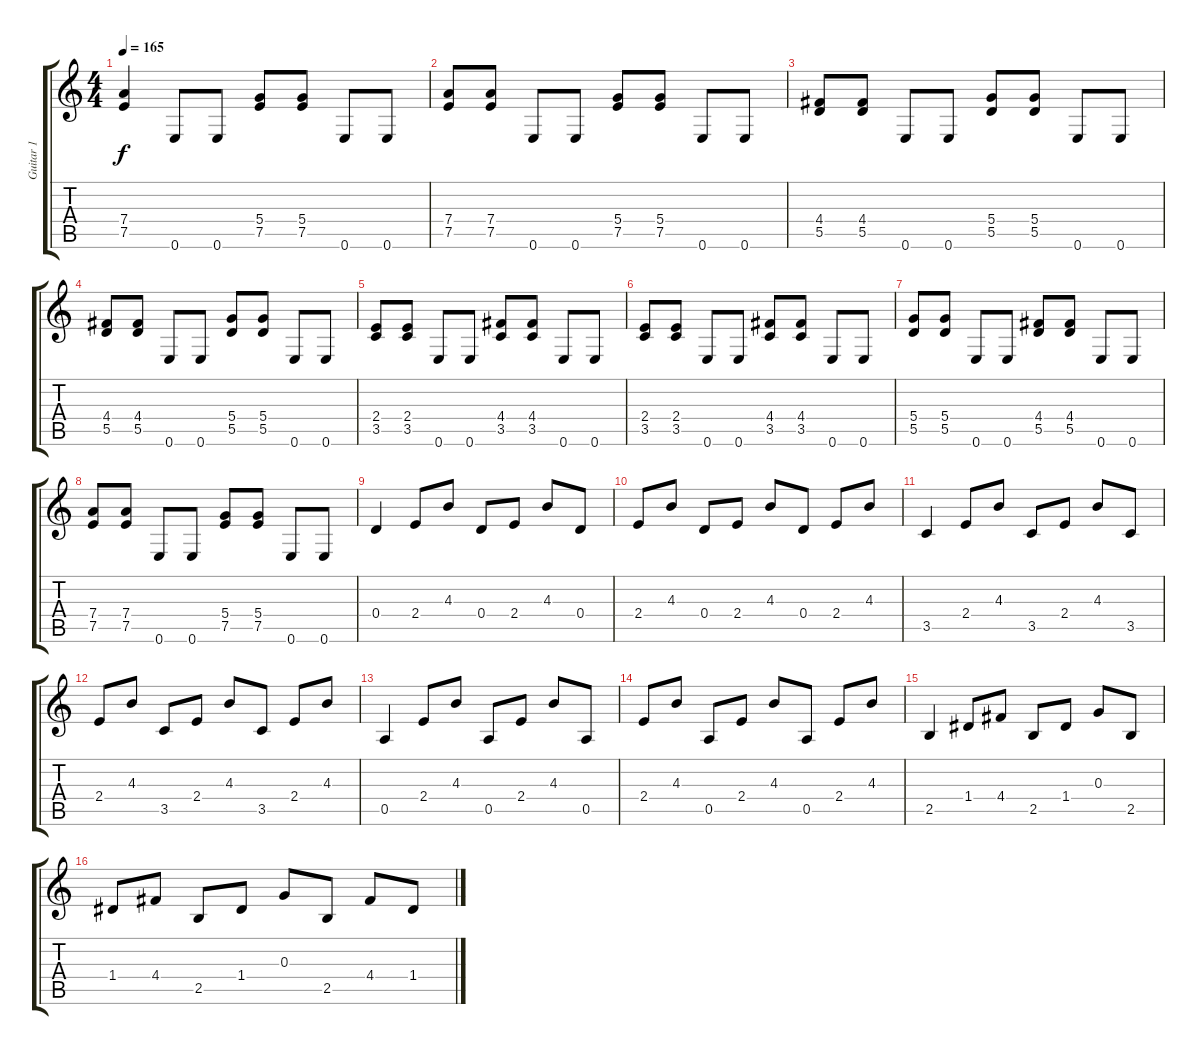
\track ("Guitar 1" "Guitar 1") {instrument distortionguitar}
\staff {score tabs}
\tuning (E4 B3 G3 D3 A2 E2) {hide}
\ts (4 4)
\tempo 165
\clef g2
\ks c
(7.4 7.5).4{dy f} 0.6.8 0.6.8 (5.4 7.5).8 (5.4 7.5).8 0.6.8 0.6.8 |
(7.4 7.5).8 (7.4 7.5).8 0.6.8 0.6.8 (5.4 7.5).8 (5.4 7.5).8 0.6.8 0.6.8 |
(4.4 5.5).8 (4.4 5.5).8 0.6.8 0.6.8 (5.4 5.5).8 (5.4 5.5).8 0.6.8 0.6.8 |
(4.4 5.5).8 (4.4 5.5).8 0.6.8 0.6.8 (5.4 5.5).8 (5.4 5.5).8 0.6.8 0.6.8 |
(2.4 3.5).8 (2.4 3.5).8 0.6.8 0.6.8 (4.4 3.5).8 (4.4 3.5).8 0.6.8 0.6.8 |
(2.4 3.5).8 (2.4 3.5).8 0.6.8 0.6.8 (4.4 3.5).8 (4.4 3.5).8 0.6.8 0.6.8 |
(5.4 5.5).8 (5.4 5.5).8 0.6.8 0.6.8 (4.4 5.5).8 (4.4 5.5).8 0.6.8 0.6.8 |
(7.4 7.5).8 (7.4 7.5).8 0.6.8 0.6.8 (5.4 7.5).8 (5.4 7.5).8 0.6.8 0.6.8 |
0.4.4 2.4.8 4.3.8 0.4.8 2.4.8 4.3.8 0.4.8 |
2.4.8 4.3.8 0.4.8 2.4.8 4.3.8 0.4.8 2.4.8 4.3.8 |
3.5.4 2.4.8 4.3.8 3.5.8 2.4.8 4.3.8 3.5.8 |
2.4.8 4.3.8 3.5.8 2.4.8 4.3.8 3.5.8 2.4.8 4.3.8 |
0.5.4 2.4.8 4.3.8 0.5.8 2.4.8 4.3.8 0.5.8 |
2.4.8 4.3.8 0.5.8 2.4.8 4.3.8 0.5.8 2.4.8 4.3.8 |
2.5.4 1.4.8 4.4.8 2.5.8 1.4.8 0.3.8 2.5.8 |
1.4.8 4.4.8 2.5.8 1.4.8 0.3.8 2.5.8 4.4.8 1.4.8
